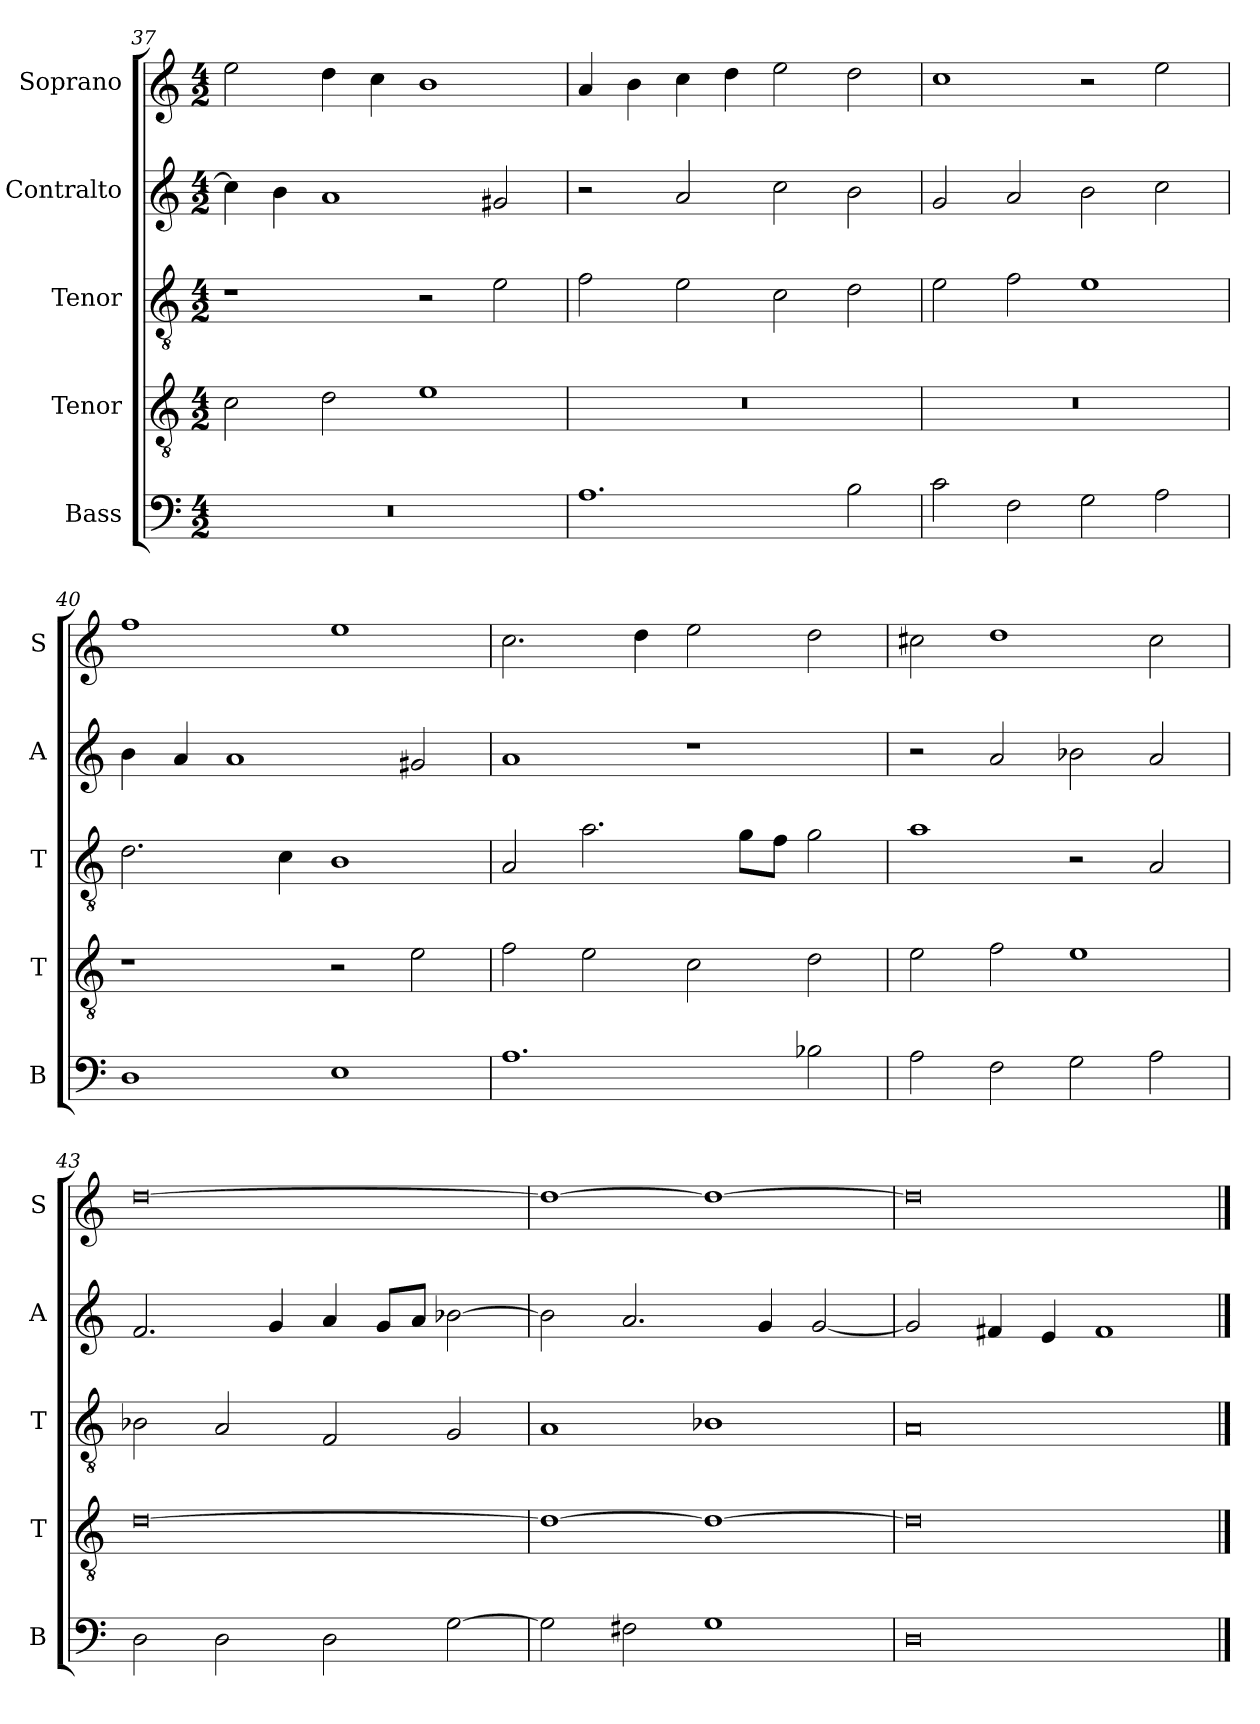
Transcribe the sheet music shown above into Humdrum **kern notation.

**kern	**kern	**kern	**kern	**kern
*part5	*part4	*part3	*part2	*part1
*staff5	*staff4	*staff3	*staff2	*staff1
*I"Bass	*I"Tenor	*I"Tenor	*I"Contralto	*I"Soprano
*I'B	*I'T	*I'T	*I'A	*I'S
*clefF4	*clefGv2	*clefGv2	*clefG2	*clefG2
*k[]	*k[]	*k[]	*k[]	*k[]
*D:dor	*D:dor	*D:dor	*D:dor	*D:dor
*M4/2	*M4/2	*M4/2	*M4/2	*M4/2
=37	=37	=37	=37	=37
0r	2c	1r	4cc]	2ee
.	.	.	4b	.
.	2d	.	1a	4dd
.	.	.	.	4cc
.	1e	2r	.	1b
.	.	2e	2g#X	.
=38	=38	=38	=38	=38
1.A	0r	2f	2r	4a
.	.	.	.	4b
.	.	2e	2a	4cc
.	.	.	.	4dd
.	.	2c	2cc	2ee
2B	.	2d	2b	2dd
=39	=39	=39	=39	=39
2c	0r	2e	2g	1cc
2F	.	2f	2a	.
2G	.	1e	2b	2r
2A	.	.	2cc	2ee
=40	=40	=40	=40	=40
1D	1r	2.d	4b	1ff
.	.	.	4a	.
.	.	.	1a	.
.	.	4c	.	.
1E	2r	1B	.	1ee
.	2e	.	2g#X	.
=41	=41	=41	=41	=41
1.A	2f	2A	1a	2.cc
.	2e	2.a	.	.
.	.	.	.	4dd
.	2c	.	1r	2ee
.	.	8g\L	.	.
.	.	8f\J	.	.
2B-X	2d	2g	.	2dd
=42	=42	=42	=42	=42
2A	2e	1a	2r	2cc#X
2F	2f	.	2a	1dd
2G	1e	2r	2b-X	.
2A	.	2A	2a	2cc#
=43	=43	=43	=43	=43
2D	[0d	2B-X	2.f	[0dd
2D	.	2A	.	.
.	.	.	4g	.
2D	.	2F	4a	.
.	.	.	8g/L	.
.	.	.	8a/J	.
[2G	.	2G	[2b-X	.
=44	=44	=44	=44	=44
2G]	1d_	1A	2b-]	1dd_
2F#X	.	.	2.a	.
1G	1d_	1B-X	.	1dd_
.	.	.	4g	.
.	.	.	[2g	.
=45	=45	=45	=45	=45
0D	0d]	0A	2g]	0dd]
.	.	.	4f#X	.
.	.	.	4e	.
.	.	.	1f#	.
==	==	==	==	==
*-	*-	*-	*-	*-
